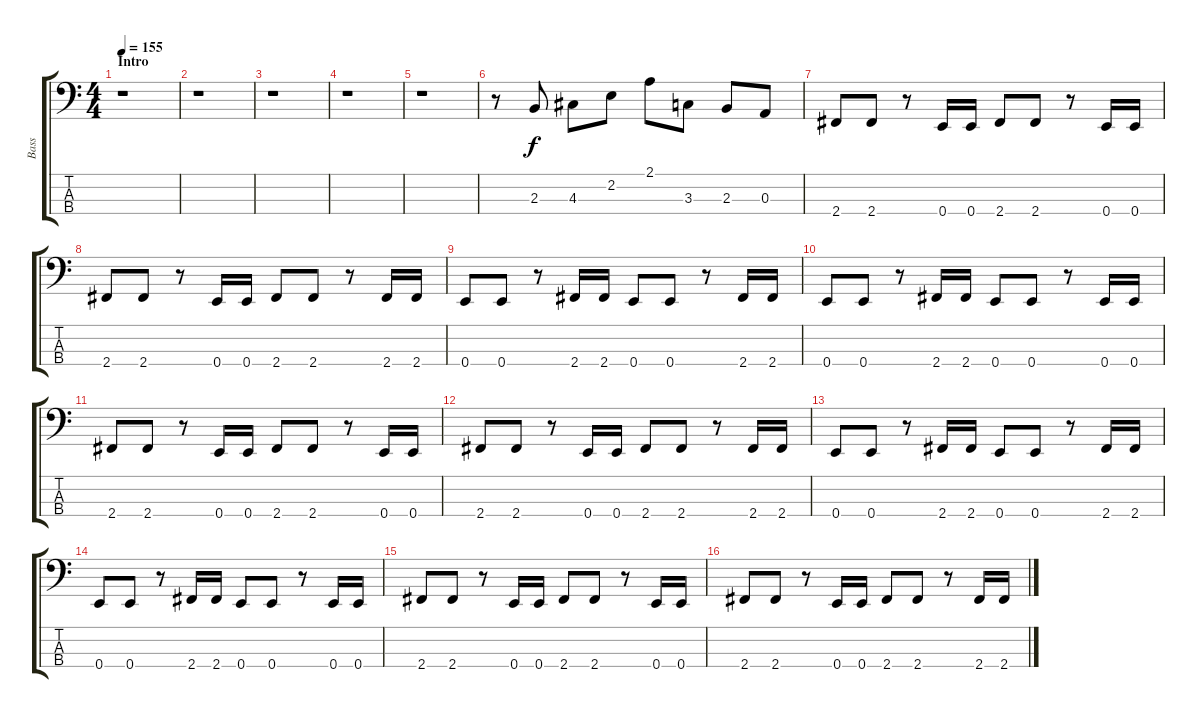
\track ("Bass" "Bass") {instrument electricbasspick}
\staff {score tabs}
\tuning (G2 D2 A1 E1) {hide}
\ts (4 4)
\section ("" "Intro")
\tempo 155
\clef f4
\ks c
r.1{dy f instrument electricbasspick} |
r.1 |
r.1 |
r.1 |
r.1 |
r.8 2.3.8 4.3.8 2.2.8 2.1.8 3.3.8 2.3.8 0.3.8 |
2.4.8 2.4.8 r.8 0.4.16 0.4.16 2.4.8 2.4.8 r.8 0.4.16 0.4.16 |
2.4.8 2.4.8 r.8 0.4.16 0.4.16 2.4.8 2.4.8 r.8 2.4.16 2.4.16 |
0.4.8 0.4.8 r.8 2.4.16 2.4.16 0.4.8 0.4.8 r.8 2.4.16 2.4.16 |
0.4.8 0.4.8 r.8 2.4.16 2.4.16 0.4.8 0.4.8 r.8 0.4.16 0.4.16 |
2.4.8 2.4.8 r.8 0.4.16 0.4.16 2.4.8 2.4.8 r.8 0.4.16 0.4.16 |
2.4.8 2.4.8 r.8 0.4.16 0.4.16 2.4.8 2.4.8 r.8 2.4.16 2.4.16 |
0.4.8 0.4.8 r.8 2.4.16 2.4.16 0.4.8 0.4.8 r.8 2.4.16 2.4.16 |
0.4.8 0.4.8 r.8 2.4.16 2.4.16 0.4.8 0.4.8 r.8 0.4.16 0.4.16 |
2.4.8 2.4.8 r.8 0.4.16 0.4.16 2.4.8 2.4.8 r.8 0.4.16 0.4.16 |
2.4.8 2.4.8 r.8 0.4.16 0.4.16 2.4.8 2.4.8 r.8 2.4.16 2.4.16
